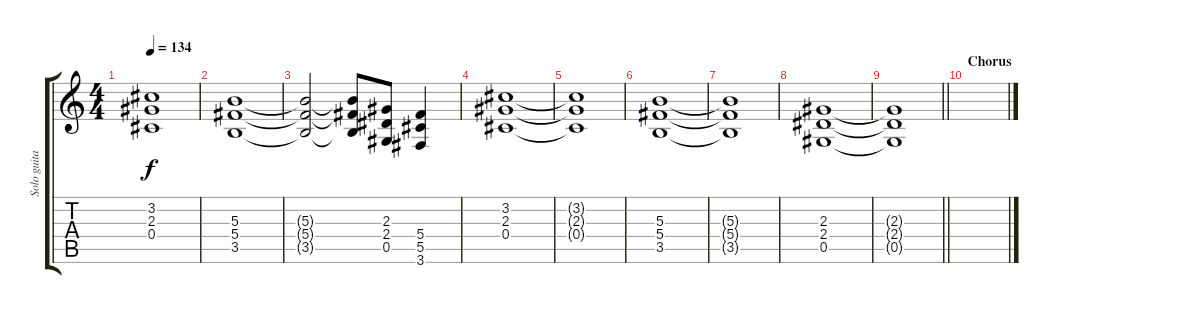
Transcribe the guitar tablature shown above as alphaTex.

\track ("Solo guitar" "Solo guita") {instrument overdrivenguitar}
\staff {score tabs}
\tuning (Eb4 Bb3 Gb3 Db3 Ab2 Eb2) {hide}
\ts (4 4)
\tempo 134
\clef g2
\ks c
(3.2{t} 2.3{t} 0.4{t}).1{dy f} |
(5.3 5.4 3.5).1 |
(5.3{t} 5.4{t} 3.5{t}).2 (5.3{t} 5.4{t} 3.5{t}).8 (2.3 2.4 0.5).8 (5.4 5.5 3.6).4 |
(3.2 2.3 0.4).1 |
(3.2{t} 2.3{t} 0.4{t}).1 |
(5.3 5.4 3.5).1 |
(5.3{t} 5.4{t} 3.5{t}).1 |
(2.3 2.4 0.5).1 |
\barLineRight lightlight
(2.3{t} 2.4{t} 0.5{t}).1 |
\section ("" "Chorus")
